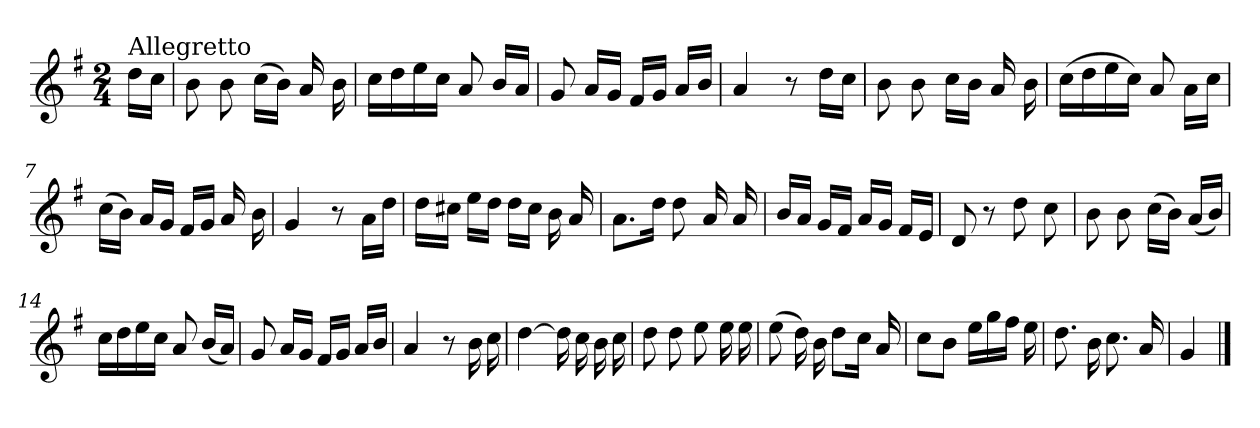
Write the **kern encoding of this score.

**kern
*part1
*staff1
*clefG2
*k[f#]
*G:
*M2/4
=
!LO:TX:a:t=Allegretto
16dd\LL
16cc\JJ
=1
8b\
8b\
(>16cc\LL
16b\JJ)
16a/
16b\
=2
16cc\LL
16dd\
16ee\
16cc\JJ
8a/
16b/LL
16a/JJ
=3
8g/
16a/LL
16g/JJ
16f#/LL
16g/JJ
16a/LL
16b/JJ
=4
4a/
8r
16dd\LL
16cc\JJ
=5
8b\
8b\
16cc\LL
16b\JJ
16a/
16b\
=6
(>16cc\LL
16dd\
16ee\
16cc\JJ)
8a/
16a\LL
16cc\JJ
!!LO:LB:g=z
=7
(>16cc\LL
16b\JJ)
16a/LL
16g/JJ
16f#/LL
16g/JJ
16a/
16b\
=8
4g/
8r
16a\LL
16dd\JJ
=9
16dd\LL
16cc#X\JJ
16ee\LL
16dd\JJ
16dd\LL
16cc#\JJ
16b\
16a/
=10
8.a\L
16dd\Jk
8dd\
16a/
16a/
=11
16b/LL
16a/JJ
16g/LL
16f#/JJ
16a/LL
16g/JJ
16f#/LL
16e/JJ
=12
8d/
8r
8dd\
8cc\
!!LO:LB:g=z
=13
8b\
8b\
(>16cc\LL
16b\JJ)
(<16a/LL
16b/JJ)
=14
16cc\LL
16dd\
16ee\
16cc\JJ
8a/
(<16b/LL
16a/JJ)
=15
8g/
16a/LL
16g/JJ
16f#/LL
16g/JJ
16a/LL
16b/JJ
=16
4a/
8r
16b\
16cc\
=17
[4dd\
16dd\]
16cc\
16b\
16cc\
=18
8dd\
8dd\
8ee\
16ee\
16ee\
=19
(>8ee\
16dd\)
16b\
8dd\L
16cc\Jk
16a/
!!LO:LB:g=z
=20
8cc\L
8b\J
16ee\LL
16gg\
16ff#\JJ
16ee\
=21
8.dd\
16b\
8.cc\
16a/
=22
4g/
==
*-
